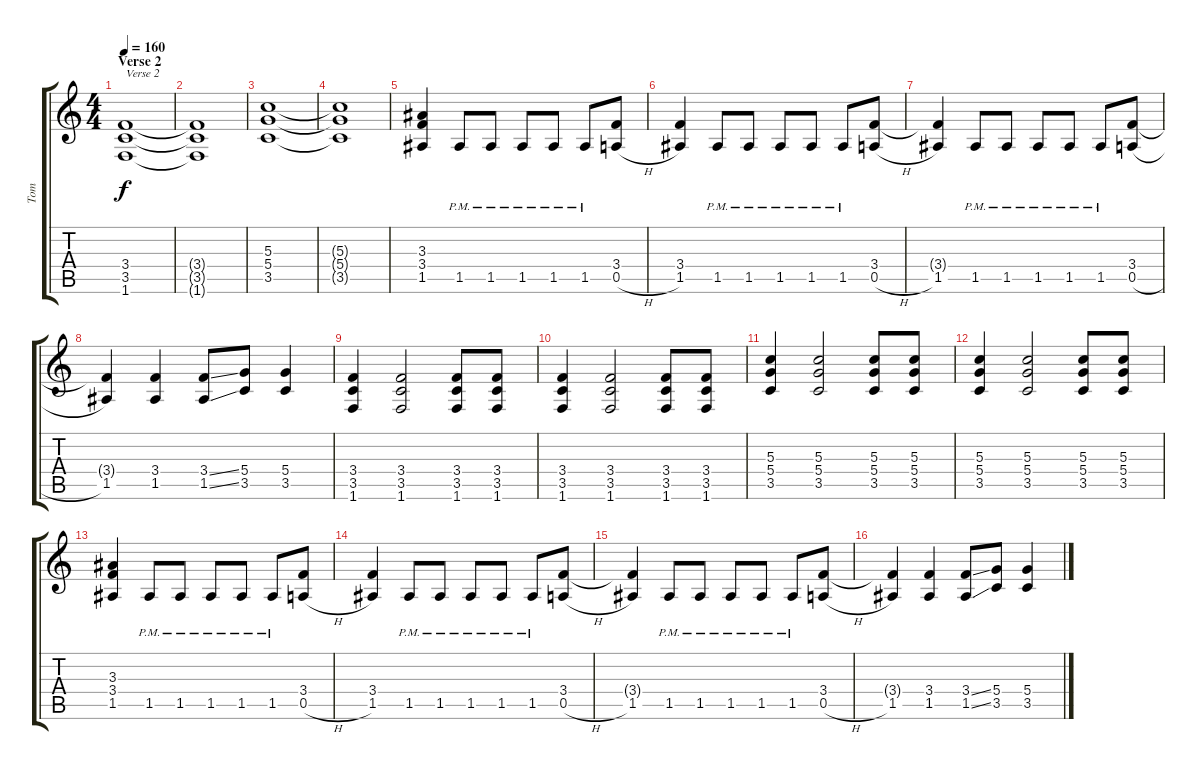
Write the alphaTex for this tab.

\track ("Tom" "Tom") {instrument distortionguitar}
\staff {score tabs}
\tuning (E4 B3 G3 D3 A2 E2) {hide}
\ts (4 4)
\section ("" "Verse 2")
\tempo 160
\clef g2
\ks c
(3.4 3.5 1.6).1{txt "Verse 2" dy f} |
(3.4{t} 3.5{t} 1.6{t}).1 |
(5.3 5.4 3.5).1 |
(5.3{t} 5.4{t} 3.5{t}).1 |
(3.3 3.4 1.5).4 1.5{pm}.8 1.5{pm}.8 1.5{pm}.8 1.5{pm}.8 1.5{pm}.8 (3.4 0.5{h}).8 |
(3.4 1.5).4 1.5{pm}.8 1.5{pm}.8 1.5{pm}.8 1.5{pm}.8 1.5{pm}.8 (3.4 0.5{h}).8 |
(3.4{t} 1.5).4 1.5{pm}.8 1.5{pm}.8 1.5{pm}.8 1.5{pm}.8 1.5{pm}.8 (3.4 0.5{h}).8 |
(3.4{t} 1.5).4 (3.4 1.5).4 (3.4{ss} 1.5{ss}).8 (5.4 3.5).8 (5.4 3.5).4 |
(3.4 3.5 1.6).4 (3.4 3.5 1.6).2 (3.4 3.5 1.6).8 (3.4 3.5 1.6).8 |
(3.4 3.5 1.6).4 (3.4 3.5 1.6).2 (3.4 3.5 1.6).8 (3.4 3.5 1.6).8 |
(5.3 5.4 3.5).4 (5.3 5.4 3.5).2 (5.3 5.4 3.5).8 (5.3 5.4 3.5).8 |
(5.3 5.4 3.5).4 (5.3 5.4 3.5).2 (5.3 5.4 3.5).8 (5.3 5.4 3.5).8 |
(3.3 3.4 1.5).4 1.5{pm}.8 1.5{pm}.8 1.5{pm}.8 1.5{pm}.8 1.5{pm}.8 (3.4 0.5{h}).8 |
(3.4 1.5).4 1.5{pm}.8 1.5{pm}.8 1.5{pm}.8 1.5{pm}.8 1.5{pm}.8 (3.4 0.5{h}).8 |
(3.4{t} 1.5).4 1.5{pm}.8 1.5{pm}.8 1.5{pm}.8 1.5{pm}.8 1.5{pm}.8 (3.4 0.5{h}).8 |
(3.4{t} 1.5).4 (3.4 1.5).4 (3.4{ss} 1.5{ss}).8 (5.4 3.5).8 (5.4 3.5).4
